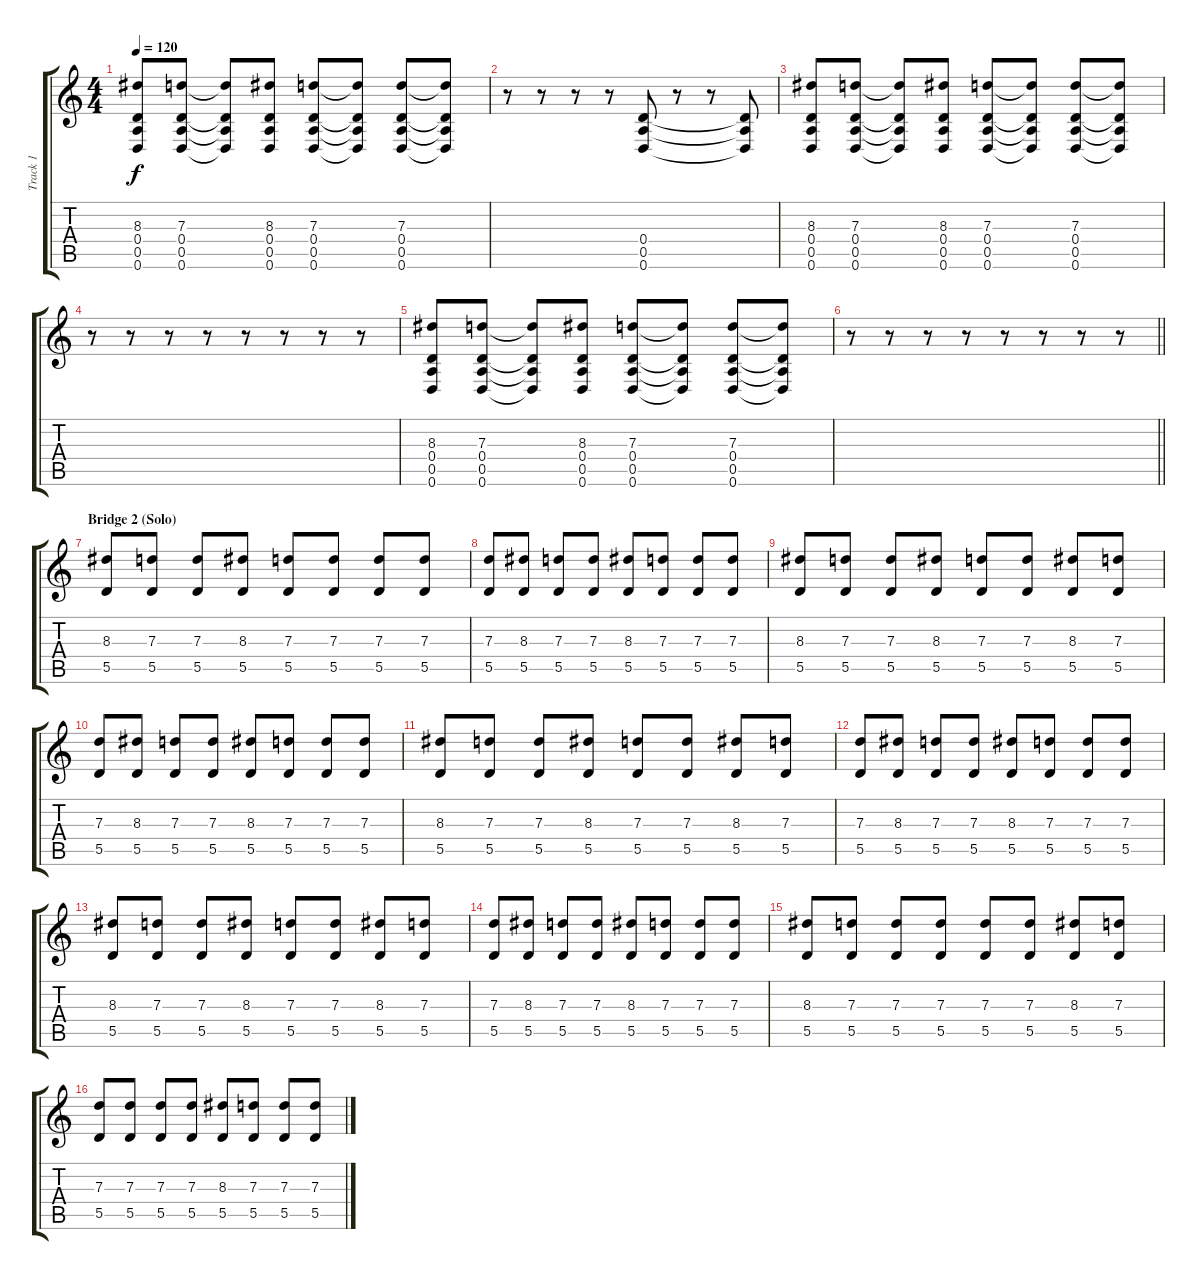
\track ("Track 1" "Track 1") {instrument distortionguitar}
\staff {score tabs}
\tuning (E4 B3 G3 D3 A2 D2) {hide}
\ts (4 4)
\tempo 120
\clef g2
\ks c
(8.3 0.4 0.5 0.6).8{dy f} (7.3 0.4 0.5 0.6).8 (7.3{t} 0.4{t} 0.5{t} 0.6{t}).8 (8.3 0.4 0.5 0.6).8 (7.3 0.4 0.5 0.6).8 (7.3{t} 0.4{t} 0.5{t} 0.6{t}).8 (7.3 0.4 0.5 0.6).8 (7.3{t} 0.4{t} 0.5{t} 0.6{t}).8 |
r.8 r.8 r.8 r.8 (0.4 0.5 0.6).8 r.8 r.8 (0.4{t} 0.5{t} 0.6{t}).8 |
(8.3 0.4 0.5 0.6).8 (7.3 0.4 0.5 0.6).8 (7.3{t} 0.4{t} 0.5{t} 0.6{t}).8 (8.3 0.4 0.5 0.6).8 (7.3 0.4 0.5 0.6).8 (7.3{t} 0.4{t} 0.5{t} 0.6{t}).8 (7.3 0.4 0.5 0.6).8 (7.3{t} 0.4{t} 0.5{t} 0.6{t}).8 |
r.8 r.8 r.8 r.8 r.8 r.8 r.8 r.8 |
(8.3 0.4 0.5 0.6).8 (7.3 0.4 0.5 0.6).8 (7.3{t} 0.4{t} 0.5{t} 0.6{t}).8 (8.3 0.4 0.5 0.6).8 (7.3 0.4 0.5 0.6).8 (7.3{t} 0.4{t} 0.5{t} 0.6{t}).8 (7.3 0.4 0.5 0.6).8 (7.3{t} 0.4{t} 0.5{t} 0.6{t}).8 |
\barLineRight lightlight
r.8 r.8 r.8 r.8 r.8 r.8 r.8 r.8 |
\section ("" "Bridge 2 (Solo)")
(8.3 5.5).8 (7.3 5.5).8 (7.3 5.5).8 (8.3 5.5).8 (7.3 5.5).8 (7.3 5.5).8 (7.3 5.5).8 (7.3 5.5).8 |
(7.3 5.5).8 (8.3 5.5).8 (7.3 5.5).8 (7.3 5.5).8 (8.3 5.5).8 (7.3 5.5).8 (7.3 5.5).8 (7.3 5.5).8 |
(8.3 5.5).8 (7.3 5.5).8 (7.3 5.5).8 (8.3 5.5).8 (7.3 5.5).8 (7.3 5.5).8 (8.3 5.5).8 (7.3 5.5).8 |
(7.3 5.5).8 (8.3 5.5).8 (7.3 5.5).8 (7.3 5.5).8 (8.3 5.5).8 (7.3 5.5).8 (7.3 5.5).8 (7.3 5.5).8 |
(8.3 5.5).8 (7.3 5.5).8 (7.3 5.5).8 (8.3 5.5).8 (7.3 5.5).8 (7.3 5.5).8 (8.3 5.5).8 (7.3 5.5).8 |
(7.3 5.5).8 (8.3 5.5).8 (7.3 5.5).8 (7.3 5.5).8 (8.3 5.5).8 (7.3 5.5).8 (7.3 5.5).8 (7.3 5.5).8 |
(8.3 5.5).8 (7.3 5.5).8 (7.3 5.5).8 (8.3 5.5).8 (7.3 5.5).8 (7.3 5.5).8 (8.3 5.5).8 (7.3 5.5).8 |
(7.3 5.5).8 (8.3 5.5).8 (7.3 5.5).8 (7.3 5.5).8 (8.3 5.5).8 (7.3 5.5).8 (7.3 5.5).8 (7.3 5.5).8 |
(8.3 5.5).8 (7.3 5.5).8 (7.3 5.5).8 (7.3 5.5).8 (7.3 5.5).8 (7.3 5.5).8 (8.3 5.5).8 (7.3 5.5).8 |
(7.3 5.5).8 (7.3 5.5).8 (7.3 5.5).8 (7.3 5.5).8 (8.3 5.5).8 (7.3 5.5).8 (7.3 5.5).8 (7.3 5.5).8
